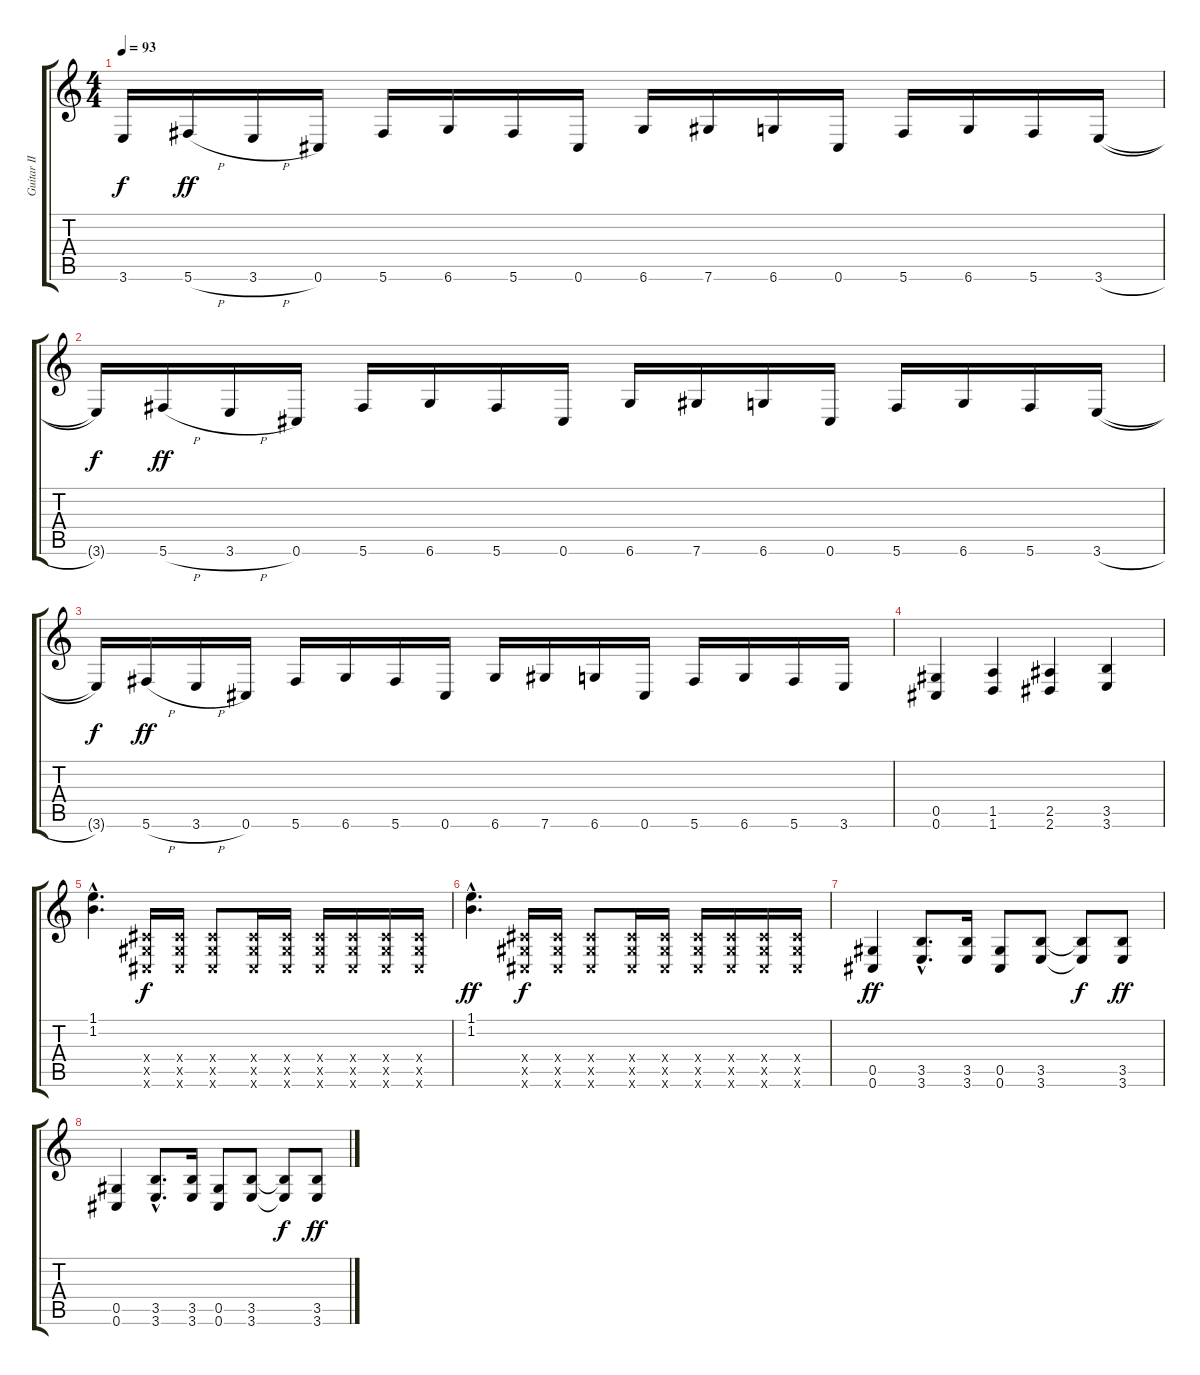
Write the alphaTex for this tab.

\track ("Guitar II" "Guitar II") {instrument overdrivenguitar}
\staff {score tabs}
\tuning (Eb4 Bb3 Gb3 Db3 Ab2 Db2) {hide}
\ts (4 4)
\tempo 93
\clef g2
\ks c
3.6{t}.16{dy f} 5.6{h}.16{dy ff} 3.6{h}.16 0.6.16 5.6.16 6.6.16 5.6.16 0.6.16 6.6.16 7.6.16 6.6.16 0.6.16 5.6.16 6.6.16 5.6.16 3.6{h}.16 |
3.6{t}.16{dy f} 5.6{h}.16{dy ff} 3.6{h}.16 0.6.16 5.6.16 6.6.16 5.6.16 0.6.16 6.6.16 7.6.16 6.6.16 0.6.16 5.6.16 6.6.16 5.6.16 3.6{h}.16 |
3.6{t}.16{dy f} 5.6{h}.16{dy ff} 3.6{h}.16 0.6.16 5.6.16 6.6.16 5.6.16 0.6.16 6.6.16 7.6.16 6.6.16 0.6.16 5.6.16 6.6.16 5.6.16 3.6.16 |
(0.5 0.6).4 (1.5 1.6).4 (2.5 2.6).4 (3.5 3.6).4 |
(1.1{hac} 1.2{hac}).4{d} (0.4{x} 0.5{x} 0.6{x}).16{dy f} (0.4{x} 0.5{x} 0.6{x}).16 (0.4{x} 0.5{x} 0.6{x}).8 (0.4{x} 0.5{x} 0.6{x}).16 (0.4{x} 0.5{x} 0.6{x}).16 (0.4{x} 0.5{x} 0.6{x}).16 (0.4{x} 0.5{x} 0.6{x}).16 (0.4{x} 0.5{x} 0.6{x}).16 (0.4{x} 0.5{x} 0.6{x}).16 |
(1.1{hac} 1.2{hac}).4{d dy ff} (0.4{x} 0.5{x} 0.6{x}).16{dy f} (0.4{x} 0.5{x} 0.6{x}).16 (0.4{x} 0.5{x} 0.6{x}).8 (0.4{x} 0.5{x} 0.6{x}).16 (0.4{x} 0.5{x} 0.6{x}).16 (0.4{x} 0.5{x} 0.6{x}).16 (0.4{x} 0.5{x} 0.6{x}).16 (0.4{x} 0.5{x} 0.6{x}).16 (0.4{x} 0.5{x} 0.6{x}).16 |
(0.5 0.6).4{dy ff} (3.5{hac} 3.6{hac}).8{d} (3.5 3.6).16 (0.5 0.6).8 (3.5 3.6).8 (3.5{t} 3.6{t}).8{dy f} (3.5 3.6).8{dy ff} |
(0.5 0.6).4 (3.5{hac} 3.6{hac}).8{d} (3.5 3.6).16 (0.5 0.6).8 (3.5 3.6).8 (3.5{t} 3.6{t}).8{dy f} (3.5 3.6).8{dy ff}
